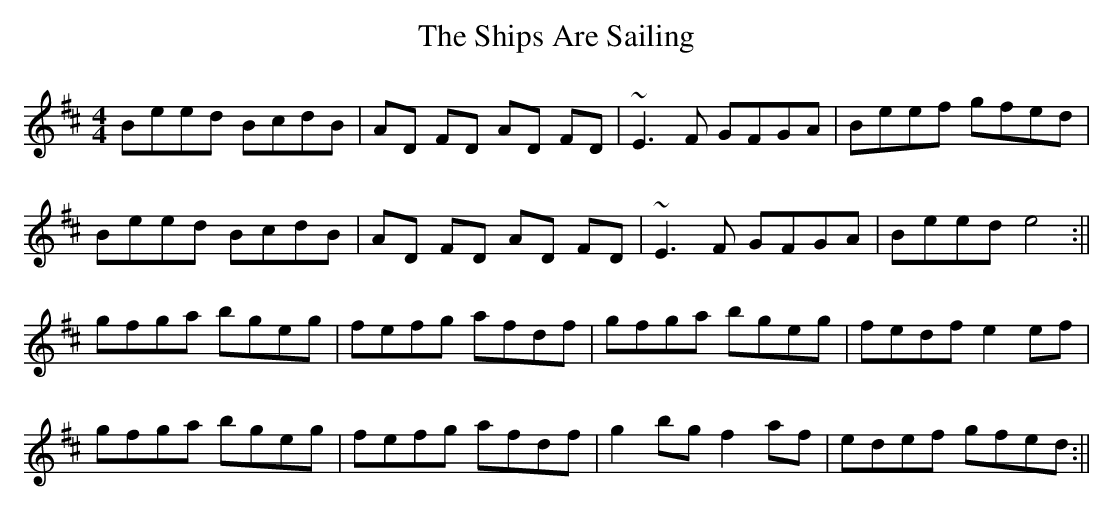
X:1
T: The Ships Are Sailing
M: 4/4
L: 1/8
K: Edor
Beed BcdB | AD FD AD FD | ~E3F GFGA | Beef gfed |
Beed BcdB | AD FD AD FD | ~E3F GFGA | Beed e4 :||
gfga bgeg | fefg afdf | gfga bgeg | fedf e2 ef |
gfga bgeg | fefg afdf | g2bg f2af | edef gfed :||
